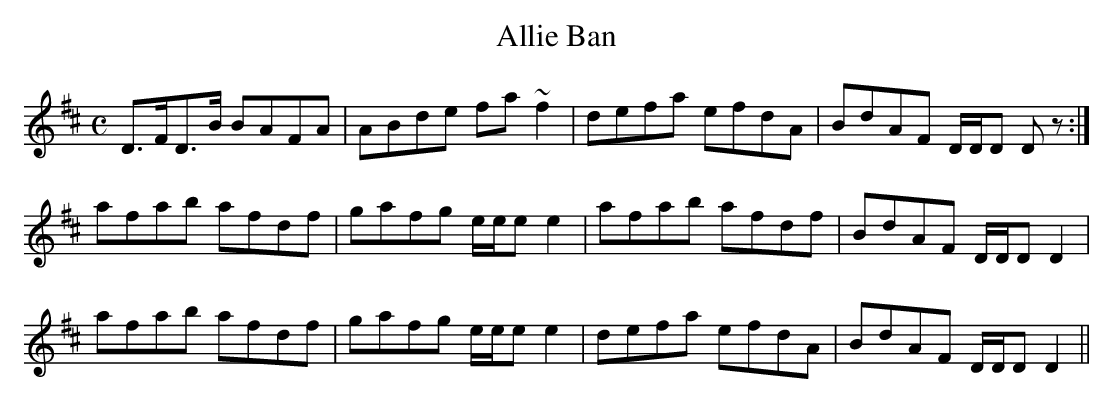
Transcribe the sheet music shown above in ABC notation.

X:1
T:Allie Ban
M:C
L:1/8
K:D
D>FD>B BAFA|ABde fa ~f2|defa efdA|BdAF D/D/D Dz:|
afab afdf|gafg e/e/e e2|afab afdf|BdAF D/D/D D2|
afab afdf|gafg e/e/e e2|defa efdA|BdAF D/D/D D2||
